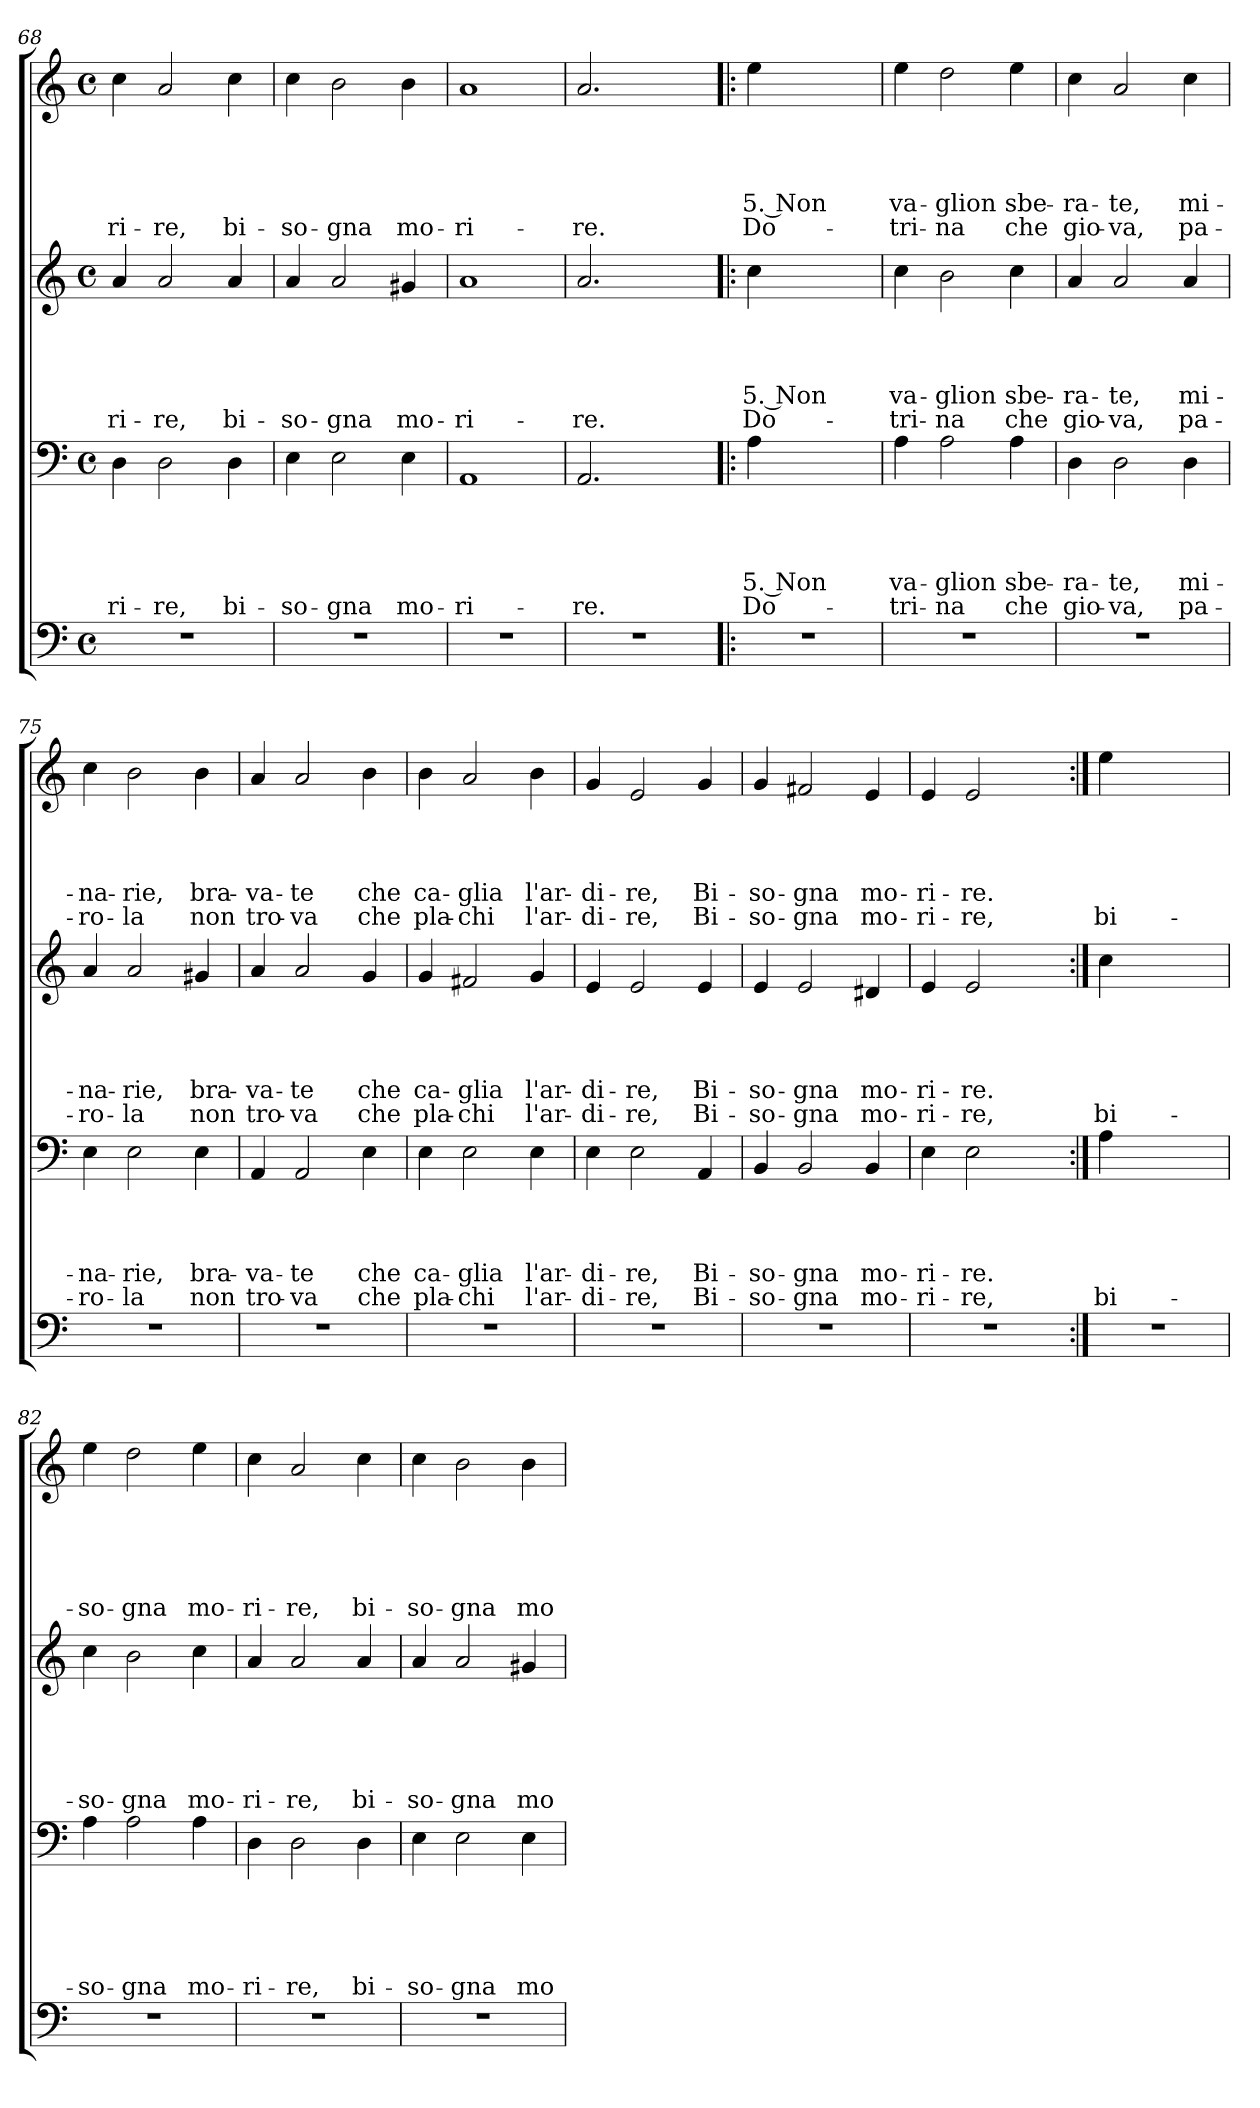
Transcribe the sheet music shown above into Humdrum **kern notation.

**kern	**kern	**text	**text	**text	**text	**text	**kern	**text	**text	**text	**text	**text	**kern	**text	**text	**text	**text	**text
*part4	*part3	*part3	*part3	*part3	*part3	*part3	*part2	*part2	*part2	*part2	*part2	*part2	*part1	*part1	*part1	*part1	*part1	*part1
*staff4	*staff3	*staff3	*staff3	*staff3	*staff3	*staff3	*staff2	*staff2	*staff2	*staff2	*staff2	*staff2	*staff1	*staff1	*staff1	*staff1	*staff1	*staff1
*clefF4	*clefF4	*	*	*	*	*	*clefG2	*	*	*	*	*	*clefG2	*	*	*	*	*
*k[]	*k[]	*	*	*	*	*	*k[]	*	*	*	*	*	*k[]	*	*	*	*	*
*C:	*C:	*	*	*	*	*	*C:	*	*	*	*	*	*C:	*	*	*	*	*
*M4/4	*M4/4	*	*	*	*	*	*M4/4	*	*	*	*	*	*M4/4	*	*	*	*	*
*met(c)	*met(c)	*	*	*	*	*	*met(c)	*	*	*	*	*	*met(c)	*	*	*	*	*
=68	=68	=68	=68	=68	=68	=68	=68	=68	=68	=68	=68	=68	=68	=68	=68	=68	=68	=68
!	!	!	!	!	!	!LO:LY:b	!	!	!	!	!	!LO:LY:b	!	!	!	!	!	!LO:LY:b
1r	4D\	.	.	.	.	-ri-	4a/	.	.	.	.	-ri-	4cc\	.	.	.	.	-ri-
!	!	!	!	!	!	!LO:LY:b	!	!	!	!	!	!LO:LY:b	!	!	!	!	!	!LO:LY:b
.	2D\	.	.	.	.	-re,	2a/	.	.	.	.	-re,	2a/	.	.	.	.	-re,
!	!	!	!	!	!	!LO:LY:b	!	!	!	!	!	!LO:LY:b	!	!	!	!	!	!LO:LY:b
.	4D\	.	.	.	.	bi-	4a/	.	.	.	.	bi-	4cc\	.	.	.	.	bi-
=69	=69	=69	=69	=69	=69	=69	=69	=69	=69	=69	=69	=69	=69	=69	=69	=69	=69	=69
!	!	!	!	!	!	!LO:LY:b	!	!	!	!	!	!LO:LY:b	!	!	!	!	!	!LO:LY:b
1r	4E\	.	.	.	.	-so-	4a/	.	.	.	.	-so-	4cc\	.	.	.	.	-so-
!	!	!	!	!	!	!LO:LY:b	!	!	!	!	!	!LO:LY:b	!	!	!	!	!	!LO:LY:b
.	2E\	.	.	.	.	-gna	2a/	.	.	.	.	-gna	2b\	.	.	.	.	-gna
!	!	!	!	!	!	!LO:LY:b	!	!	!	!	!	!LO:LY:b	!	!	!	!	!	!LO:LY:b
.	4E\	.	.	.	.	mo-	4g#X/	.	.	.	.	mo-	4b\	.	.	.	.	mo-
=70	=70	=70	=70	=70	=70	=70	=70	=70	=70	=70	=70	=70	=70	=70	=70	=70	=70	=70
!	!	!	!	!	!	!LO:LY:b	!	!	!	!	!	!LO:LY:b	!	!	!	!	!	!LO:LY:b
1r	1AA	.	.	.	.	-ri-	1a	.	.	.	.	-ri-	1a	.	.	.	.	-ri-
=71	=71	=71	=71	=71	=71	=71	=71	=71	=71	=71	=71	=71	=71	=71	=71	=71	=71	=71
!	!	!	!	!	!	!LO:LY:b	!	!	!	!	!	!LO:LY:b	!	!	!	!	!	!LO:LY:b
1r	2.AA/	.	.	.	.	-re.	2.a/	.	.	.	.	-re.	2.a/	.	.	.	.	-re.
.	4ryy	.	.	.	.	.	4ryy	.	.	.	.	.	4ryy	.	.	.	.	.
!!LO:PB:g=z
=72!|:	=72!|:	=72!|:	=72!|:	=72!|:	=72!|:	=72!|:	=72!|:	=72!|:	=72!|:	=72!|:	=72!|:	=72!|:	=72!|:	=72!|:	=72!|:	=72!|:	=72!|:	=72!|:
!	!	!	!	!	!LO:LY:b	!LO:LY:b	!	!	!	!	!LO:LY:b	!LO:LY:b	!	!	!	!	!LO:LY:b	!LO:LY:b
1r	4A\	.	.	.	5. Non	Do-	4cc\	.	.	.	5. Non	Do-	4ee\	.	.	.	5. Non	Do-
.	2.ryy	.	.	.	.	.	2.ryy	.	.	.	.	.	2.ryy	.	.	.	.	.
=73	=73	=73	=73	=73	=73	=73	=73	=73	=73	=73	=73	=73	=73	=73	=73	=73	=73	=73
!	!	!	!	!	!LO:LY:b	!LO:LY:b	!	!	!	!	!LO:LY:b	!LO:LY:b	!	!	!	!	!LO:LY:b	!LO:LY:b
1r	4A\	.	.	.	va-	-tri-	4cc\	.	.	.	va-	-tri-	4ee\	.	.	.	va-	-tri-
!	!	!	!	!	!LO:LY:b	!LO:LY:b	!	!	!	!	!LO:LY:b	!LO:LY:b	!	!	!	!	!LO:LY:b	!LO:LY:b
.	2A\	.	.	.	-glion	-na	2b\	.	.	.	-glion	-na	2dd\	.	.	.	-glion	-na
!	!	!	!	!	!LO:LY:b	!LO:LY:b	!	!	!	!	!LO:LY:b	!LO:LY:b	!	!	!	!	!LO:LY:b	!LO:LY:b
.	4A\	.	.	.	sbe-	che	4cc\	.	.	.	sbe-	che	4ee\	.	.	.	sbe-	che
=74	=74	=74	=74	=74	=74	=74	=74	=74	=74	=74	=74	=74	=74	=74	=74	=74	=74	=74
!	!	!	!	!	!LO:LY:b	!LO:LY:b	!	!	!	!	!LO:LY:b	!LO:LY:b	!	!	!	!	!LO:LY:b	!LO:LY:b
1r	4D\	.	.	.	-ra-	gio-	4a/	.	.	.	-ra-	gio-	4cc\	.	.	.	-ra-	gio-
!	!	!	!	!	!LO:LY:b	!LO:LY:b	!	!	!	!	!LO:LY:b	!LO:LY:b	!	!	!	!	!LO:LY:b	!LO:LY:b
.	2D\	.	.	.	-te,	-va,	2a/	.	.	.	-te,	-va,	2a/	.	.	.	-te,	-va,
!	!	!	!	!	!LO:LY:b	!LO:LY:b	!	!	!	!	!LO:LY:b	!LO:LY:b	!	!	!	!	!LO:LY:b	!LO:LY:b
.	4D\	.	.	.	mi-	pa-	4a/	.	.	.	mi-	pa-	4cc\	.	.	.	mi-	pa-
=75	=75	=75	=75	=75	=75	=75	=75	=75	=75	=75	=75	=75	=75	=75	=75	=75	=75	=75
!	!	!	!	!	!LO:LY:b	!LO:LY:b	!	!	!	!	!LO:LY:b	!LO:LY:b	!	!	!	!	!LO:LY:b	!LO:LY:b
1r	4E\	.	.	.	-na-	-ro-	4a/	.	.	.	-na-	-ro-	4cc\	.	.	.	-na-	-ro-
!	!	!	!	!	!LO:LY:b	!LO:LY:b	!	!	!	!	!LO:LY:b	!LO:LY:b	!	!	!	!	!LO:LY:b	!LO:LY:b
.	2E\	.	.	.	-rie,	-la	2a/	.	.	.	-rie,	-la	2b\	.	.	.	-rie,	-la
!	!	!	!	!	!LO:LY:b	!LO:LY:b	!	!	!	!	!LO:LY:b	!LO:LY:b	!	!	!	!	!LO:LY:b	!LO:LY:b
.	4E\	.	.	.	bra-	non	4g#X/	.	.	.	bra-	non	4b\	.	.	.	bra-	non
=76	=76	=76	=76	=76	=76	=76	=76	=76	=76	=76	=76	=76	=76	=76	=76	=76	=76	=76
!	!	!	!	!	!LO:LY:b	!LO:LY:b	!	!	!	!	!LO:LY:b	!LO:LY:b	!	!	!	!	!LO:LY:b	!LO:LY:b
1r	4AA/	.	.	.	-va-	tro-	4a/	.	.	.	-va-	tro-	4a/	.	.	.	-va-	tro-
!	!	!	!	!	!LO:LY:b	!LO:LY:b	!	!	!	!	!LO:LY:b	!LO:LY:b	!	!	!	!	!LO:LY:b	!LO:LY:b
.	2AA/	.	.	.	-te	-va	2a/	.	.	.	-te	-va	2a/	.	.	.	-te	-va
!	!	!	!	!	!LO:LY:b	!LO:LY:b	!	!	!	!	!LO:LY:b	!LO:LY:b	!	!	!	!	!LO:LY:b	!LO:LY:b
.	4E\	.	.	.	che	che	4g/	.	.	.	che	che	4b\	.	.	.	che	che
=77	=77	=77	=77	=77	=77	=77	=77	=77	=77	=77	=77	=77	=77	=77	=77	=77	=77	=77
!	!	!	!	!	!LO:LY:b	!LO:LY:b	!	!	!	!	!LO:LY:b	!LO:LY:b	!	!	!	!	!LO:LY:b	!LO:LY:b
1r	4E\	.	.	.	ca-	pla-	4g/	.	.	.	ca-	pla-	4b\	.	.	.	ca-	pla-
!	!	!	!	!	!LO:LY:b	!LO:LY:b	!	!	!	!	!LO:LY:b	!LO:LY:b	!	!	!	!	!LO:LY:b	!LO:LY:b
.	2E\	.	.	.	-glia	-chi	2f#X/	.	.	.	-glia	-chi	2a/	.	.	.	-glia	-chi
!	!	!	!	!	!LO:LY:b	!LO:LY:b	!	!	!	!	!LO:LY:b	!LO:LY:b	!	!	!	!	!LO:LY:b	!LO:LY:b
.	4E\	.	.	.	l'ar-	l'ar-	4g/	.	.	.	l'ar-	l'ar-	4b\	.	.	.	l'ar-	l'ar-
=78	=78	=78	=78	=78	=78	=78	=78	=78	=78	=78	=78	=78	=78	=78	=78	=78	=78	=78
!	!	!	!	!	!LO:LY:b	!LO:LY:b	!	!	!	!	!LO:LY:b	!LO:LY:b	!	!	!	!	!LO:LY:b	!LO:LY:b
1r	4E\	.	.	.	-di-	-di-	4e/	.	.	.	-di-	-di-	4g/	.	.	.	-di-	-di-
!	!	!	!	!	!LO:LY:b	!LO:LY:b	!	!	!	!	!LO:LY:b	!LO:LY:b	!	!	!	!	!LO:LY:b	!LO:LY:b
.	2E\	.	.	.	-re,	-re,	2e/	.	.	.	-re,	-re,	2e/	.	.	.	-re,	-re,
!	!	!	!	!	!LO:LY:b	!LO:LY:b	!	!	!	!	!LO:LY:b	!LO:LY:b	!	!	!	!	!LO:LY:b	!LO:LY:b
.	4AA/	.	.	.	Bi-	Bi-	4e/	.	.	.	Bi-	Bi-	4g/	.	.	.	Bi-	Bi-
!!LO:LB:g=z
=79	=79	=79	=79	=79	=79	=79	=79	=79	=79	=79	=79	=79	=79	=79	=79	=79	=79	=79
!	!	!	!	!	!LO:LY:b	!LO:LY:b	!	!	!	!	!LO:LY:b	!LO:LY:b	!	!	!	!	!LO:LY:b	!LO:LY:b
1r	4BB/	.	.	.	-so-	-so-	4e/	.	.	.	-so-	-so-	4g/	.	.	.	-so-	-so-
!	!	!	!	!	!LO:LY:b	!LO:LY:b	!	!	!	!	!LO:LY:b	!LO:LY:b	!	!	!	!	!LO:LY:b	!LO:LY:b
.	2BB/	.	.	.	-gna	-gna	2e/	.	.	.	-gna	-gna	2f#X/	.	.	.	-gna	-gna
!	!	!	!	!	!LO:LY:b	!LO:LY:b	!	!	!	!	!LO:LY:b	!LO:LY:b	!	!	!	!	!LO:LY:b	!LO:LY:b
.	4BB/	.	.	.	mo-	mo-	4d#X/	.	.	.	mo-	mo-	4e/	.	.	.	mo-	mo-
=80	=80	=80	=80	=80	=80	=80	=80	=80	=80	=80	=80	=80	=80	=80	=80	=80	=80	=80
!	!	!	!	!	!LO:LY:b	!LO:LY:b	!	!	!	!	!LO:LY:b	!LO:LY:b	!	!	!	!	!LO:LY:b	!LO:LY:b
1r	4E\	.	.	.	-ri-	-ri-	4e/	.	.	.	-ri-	-ri-	4e/	.	.	.	-ri-	-ri-
!	!	!	!	!	!LO:LY:b	!LO:LY:b	!	!	!	!	!LO:LY:b	!LO:LY:b	!	!	!	!	!LO:LY:b	!LO:LY:b
.	2E\	.	.	.	-re.	-re,	2e/	.	.	.	-re.	-re,	2e/	.	.	.	-re.	-re,
.	4ryy	.	.	.	.	.	4ryy	.	.	.	.	.	4ryy	.	.	.	.	.
=81:|!	=81:|!	=81:|!	=81:|!	=81:|!	=81:|!	=81:|!	=81:|!	=81:|!	=81:|!	=81:|!	=81:|!	=81:|!	=81:|!	=81:|!	=81:|!	=81:|!	=81:|!	=81:|!
!	!	!	!	!	!	!LO:LY:b	!	!	!	!	!	!LO:LY:b	!	!	!	!	!	!LO:LY:b
1r	4A\	.	.	.	.	bi-	4cc\	.	.	.	.	bi-	4ee\	.	.	.	.	bi-
.	2.ryy	.	.	.	.	.	2.ryy	.	.	.	.	.	2.ryy	.	.	.	.	.
=82	=82	=82	=82	=82	=82	=82	=82	=82	=82	=82	=82	=82	=82	=82	=82	=82	=82	=82
!	!	!	!	!	!	!LO:LY:b	!	!	!	!	!	!LO:LY:b	!	!	!	!	!	!LO:LY:b
1r	4A\	.	.	.	.	-so-	4cc\	.	.	.	.	-so-	4ee\	.	.	.	.	-so-
!	!	!	!	!	!	!LO:LY:b	!	!	!	!	!	!LO:LY:b	!	!	!	!	!	!LO:LY:b
.	2A\	.	.	.	.	-gna	2b\	.	.	.	.	-gna	2dd\	.	.	.	.	-gna
!	!	!	!	!	!	!LO:LY:b	!	!	!	!	!	!LO:LY:b	!	!	!	!	!	!LO:LY:b
.	4A\	.	.	.	.	mo-	4cc\	.	.	.	.	mo-	4ee\	.	.	.	.	mo-
=83	=83	=83	=83	=83	=83	=83	=83	=83	=83	=83	=83	=83	=83	=83	=83	=83	=83	=83
!	!	!	!	!	!	!LO:LY:b	!	!	!	!	!	!LO:LY:b	!	!	!	!	!	!LO:LY:b
1r	4D\	.	.	.	.	-ri-	4a/	.	.	.	.	-ri-	4cc\	.	.	.	.	-ri-
!	!	!	!	!	!	!LO:LY:b	!	!	!	!	!	!LO:LY:b	!	!	!	!	!	!LO:LY:b
.	2D\	.	.	.	.	-re,	2a/	.	.	.	.	-re,	2a/	.	.	.	.	-re,
!	!	!	!	!	!	!LO:LY:b	!	!	!	!	!	!LO:LY:b	!	!	!	!	!	!LO:LY:b
.	4D\	.	.	.	.	bi-	4a/	.	.	.	.	bi-	4cc\	.	.	.	.	bi-
=84	=84	=84	=84	=84	=84	=84	=84	=84	=84	=84	=84	=84	=84	=84	=84	=84	=84	=84
!	!	!	!	!	!	!LO:LY:b	!	!	!	!	!	!LO:LY:b	!	!	!	!	!	!LO:LY:b
1r	4E\	.	.	.	.	-so-	4a/	.	.	.	.	-so-	4cc\	.	.	.	.	-so-
!	!	!	!	!	!	!LO:LY:b	!	!	!	!	!	!LO:LY:b	!	!	!	!	!	!LO:LY:b
.	2E\	.	.	.	.	-gna	2a/	.	.	.	.	-gna	2b\	.	.	.	.	-gna
!	!	!	!	!	!	!LO:LY:b	!	!	!	!	!	!LO:LY:b	!	!	!	!	!	!LO:LY:b
.	4E\	.	.	.	.	mo-	4g#X/	.	.	.	.	mo-	4b\	.	.	.	.	mo-
=	=	=	=	=	=	=	=	=	=	=	=	=	=	=	=	=	=	=
*-	*-	*-	*-	*-	*-	*-	*-	*-	*-	*-	*-	*-	*-	*-	*-	*-	*-	*-
